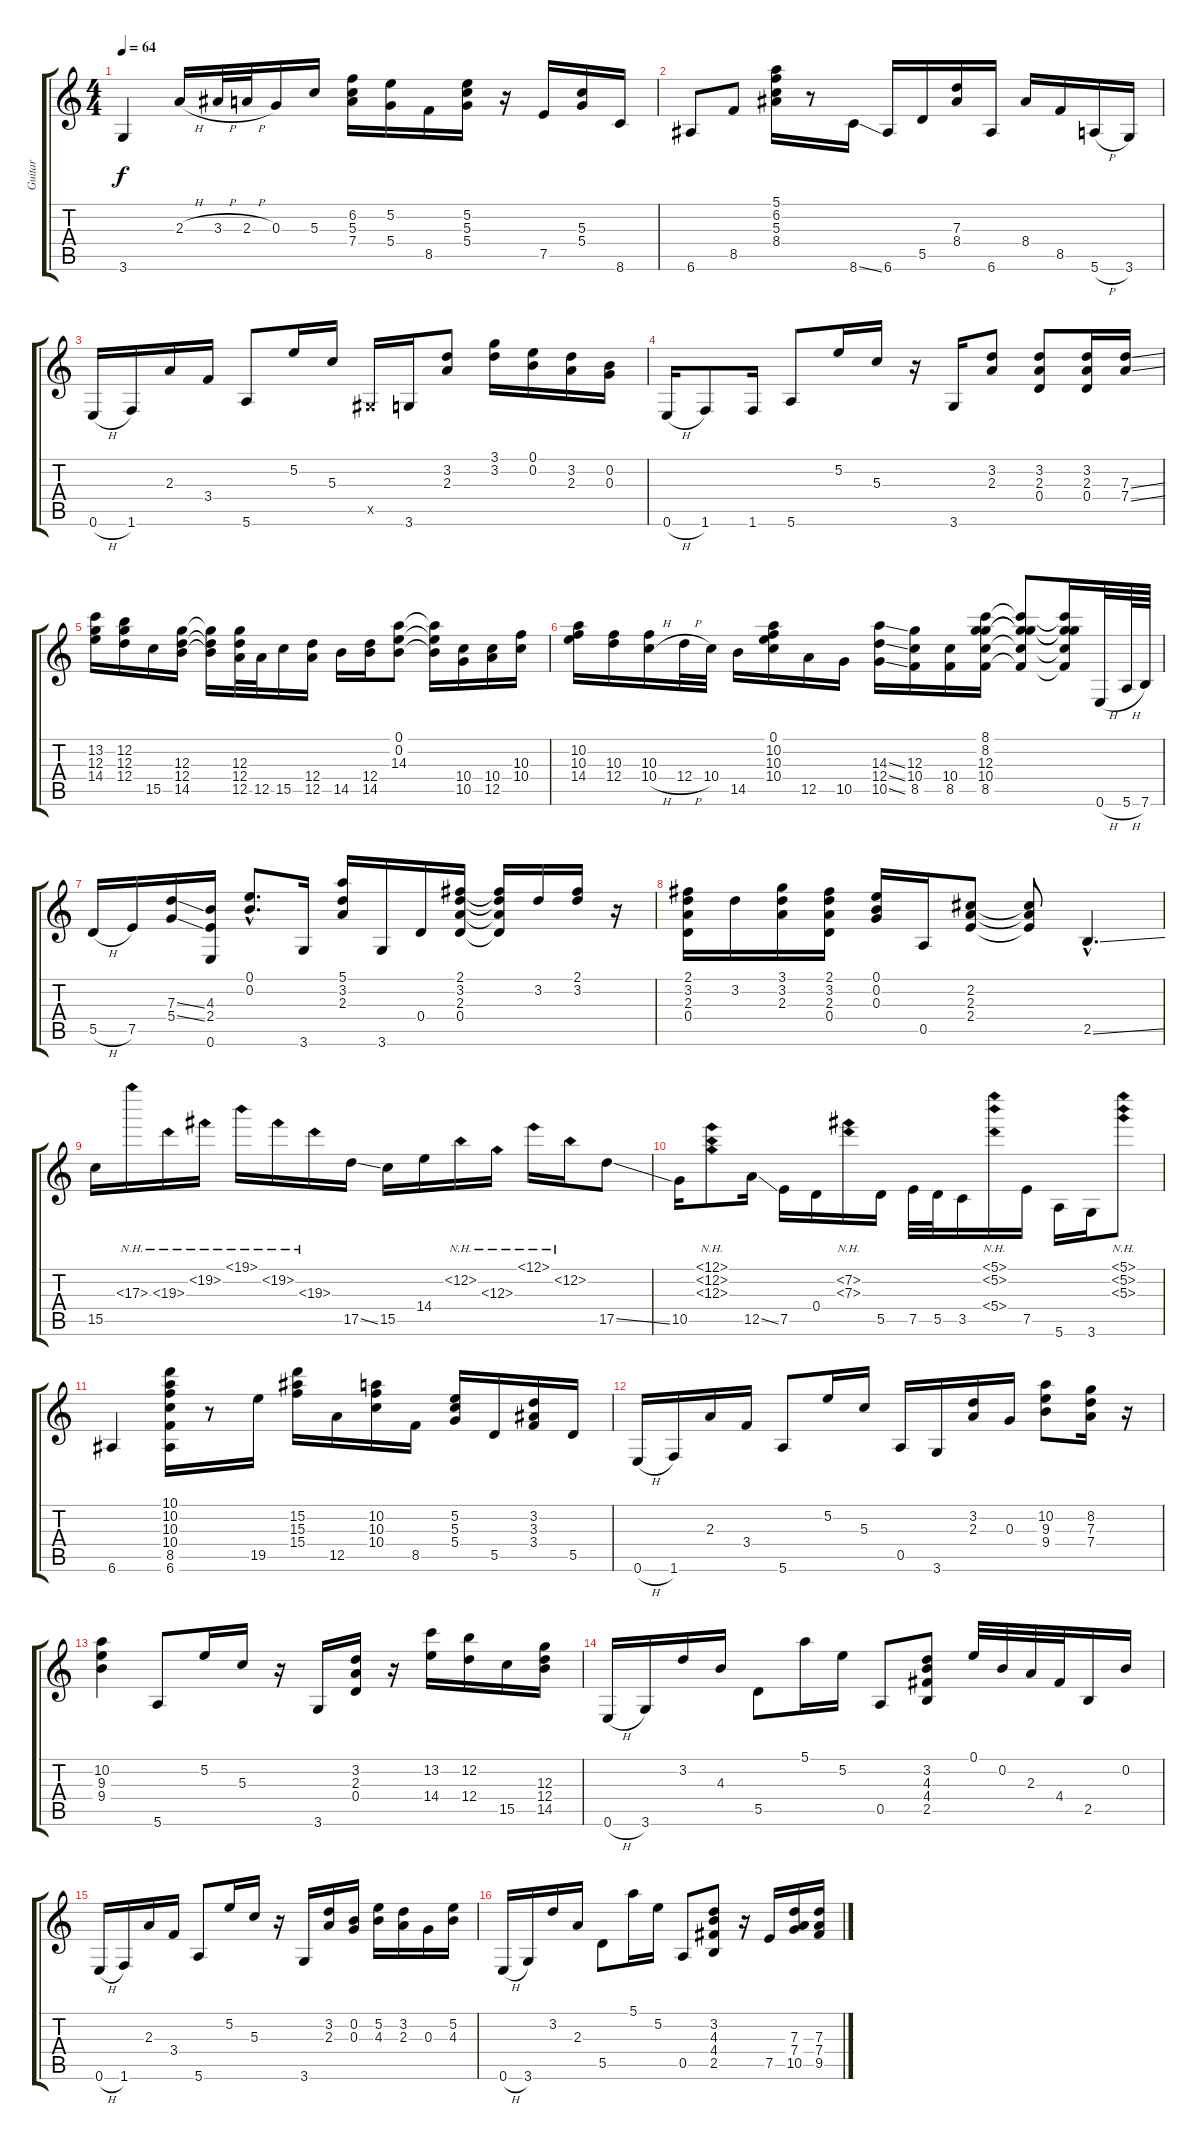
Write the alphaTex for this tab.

\track ("Guitar" "Guitar") {instrument electricguitarclean}
\staff {score tabs}
\tuning (E4 B3 G3 D3 A2 E2) {hide}
\ts (4 4)
\tempo 64
\clef g2
\ks c
3.6.4{dy f} 2.3{h}.16 3.3{h}.32 2.3{h}.32 0.3.16 5.3.16 (6.2 5.3 7.4).16 (5.2 5.4).16 8.5.16 (5.2 5.3 5.4).16 r.16 7.5.16 (5.3 5.4).16 8.6.16 |
6.6.8 8.5.8 (5.1 6.2 5.3 8.4).16 r.8 8.6{ss}.16 6.6.16 5.5.16 (7.3 8.4).16 6.6.16 8.4.16 8.5.16 5.6{h}.16 3.6.16 |
0.6{h}.16 1.6.16 2.3.16 3.4.16 5.6.8 5.2.16 5.3.16 -1.5{x}.16 3.6.16 (3.2 2.3).8 (3.1 3.2).16 (0.1 0.2).16 (3.2 2.3).16 (0.2 0.3).16 |
0.6{h}.16 1.6.8 1.6.16 5.6.8 5.2.16 5.3.16 r.16 3.6.16 (3.2 2.3).8 (3.2 2.3 0.4).8 (3.2 2.3 0.4).16 (7.3{ss} 7.4{ss}).16 |
(13.2 12.3 14.4).16 (12.2 12.3 12.4).16 15.5.16 (12.3 12.4 14.5).16 (12.3{t} 12.4{t} 14.5{t}).16 (12.3 12.4 12.5).32 12.5.32 15.5.16 (12.4 12.5).16 14.5.16 (12.4 14.5).16 (0.1 0.2 14.3).8 (0.1{t} 0.2{t} 14.3{t}).16 (10.4 10.5).16 (10.4 12.5).16 (10.3 10.4).16 |
(10.2 10.3 14.4).16 (10.3 12.4).16 (10.3 10.4{h}).16 12.4{h}.32 10.4.32 14.5.16 (0.1 10.2 10.3 10.4).16 12.5.16 10.5.16 (14.3{ss} 12.4{ss} 10.5{ss}).16 (12.3 10.4 8.5).16 (10.4 8.5).16 (8.1 8.2 12.3 10.4 8.5).16 (8.1{t} 8.2{t} 12.3{t} 10.4{t} 8.5{t}).8 (8.1{t} 8.2{t} 12.3{t} 10.4{t} 8.5{t}).16 0.6{h}.32 5.6{h}.64 7.6.64 |
5.5{h}.16 7.5.16 (7.3{ss} 5.4{ss}).16 (4.3 2.4 0.6).16 (0.1{hac} 0.2{hac}).8{d} 3.6.16 (5.1 3.2 2.3).16 3.6.16 0.4.16 (2.1 3.2 2.3 0.4).16 (2.1{t} 3.2{t} 2.3{t} 0.4{t}).16 3.2.16 (2.1 3.2).16 r.16 |
(2.1 3.2 2.3 0.4).16 3.2.16 (3.1 3.2 2.3).16 (2.1 3.2 2.3 0.4).16 (0.1 0.2 0.3).16 0.5.16 (2.2 2.3 2.4).8 (2.2{t} 2.3{t} 2.4{t}).8 2.5{ss hac}.4{d} |
15.5.16 17.3{nh}.16 19.3{nh}.16 19.2{nh}.16 19.1{nh}.16 19.2{nh}.16 19.3{nh}.16 17.5{ss}.16 15.5.16 14.4.16 12.2{nh}.16 12.3{nh}.16 12.1{nh}.16 12.2{nh}.16 17.5{ss}.8 |
10.5.16 (12.1{nh} 12.2{nh} 12.3{nh}).8 12.5{ss}.16 7.5.16 0.4.16 (7.2{nh} 7.3{nh}).16 5.5.16 7.5.32 5.5.32 3.5.16 (5.1{nh} 5.2{nh} 5.4{nh}).16 7.5.16 5.6.16 3.6.16 (5.1{nh} 5.2{nh} 5.3{nh}).8 |
6.6.4 (10.1 10.2 10.3 10.4 8.5 6.6).16 r.8 19.5.16 (15.2 15.3 15.4).16 12.5.16 (10.2 10.3 10.4).16 8.5.16 (5.2 5.3 5.4).16 5.5.16 (3.2 3.3 3.4).16 5.5.16 |
0.6{h}.16 1.6.16 2.3.16 3.4.16 5.6.8 5.2.16 5.3.16 0.5.16 3.6.16 (3.2 2.3).16 0.3.16 (10.2 9.3 9.4).8 (8.2 7.3 7.4).16 r.16 |
(10.2 9.3 9.4).4 5.6.8 5.2.16 5.3.16 r.16 3.6.16 (3.2 2.3 0.4).16 r.16 (13.2 14.4).16 (12.2 12.4).16 15.5.16 (12.3 12.4 14.5).16 |
0.6{h}.16 3.6.16 3.2.16 4.3.16 5.5.8 5.1.16 5.2.16 0.5.8 (3.2 4.3 4.4 2.5).8 0.1.32 0.2.32 2.3.32 4.4.32 2.5.16 0.2.16 |
0.6{h}.16 1.6.16 2.3.16 3.4.16 5.6.8 5.2.16 5.3.16 r.16 3.6.16 (3.2 2.3).16 (0.2 0.3).16 (5.2 4.3).16 (3.2 2.3).16 0.3.16 (5.2 4.3).16 |
0.6{h}.16 3.6.16 3.2.16 2.3.16 5.5.8 5.1.16 5.2.16 0.5.8 (3.2 4.3 4.4 2.5).8 r.16 7.5.16 (7.3 7.4 10.5).16 (7.3 7.4 9.5).16
